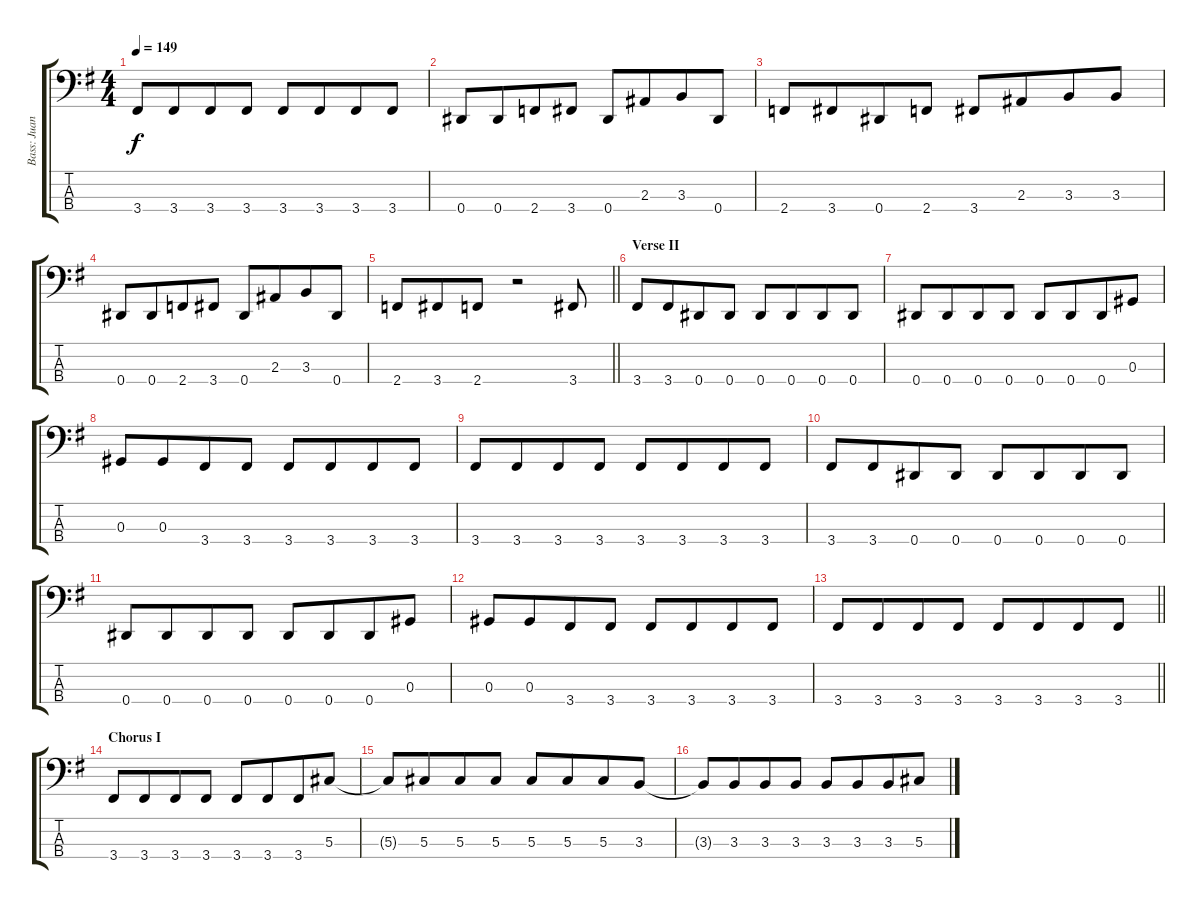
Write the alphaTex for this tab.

\track ("Bass: Juan" "Bass: Juan") {instrument electricbassfinger}
\staff {score tabs}
\tuning (Gb2 Db2 Ab1 Eb1) {hide}
\ts (4 4)
\tempo 149
\clef f4
\ks g
3.4.8{dy f} 3.4.8{beam merge} 3.4.8 3.4.8 3.4.8 3.4.8{beam merge} 3.4.8 3.4.8 |
0.4.8 0.4.8{beam merge} 2.4.8 3.4.8 0.4.8 2.3.8{beam merge} 3.3.8 0.4.8 |
2.4.8 3.4.8{beam merge} 0.4.8 2.4.8 3.4.8 2.3.8{beam merge} 3.3.8 3.3.8 |
0.4.8 0.4.8{beam merge} 2.4.8 3.4.8 0.4.8 2.3.8{beam merge} 3.3.8 0.4.8 |
\barLineRight lightlight
2.4.8 3.4.8{beam merge} 2.4.8 r.2 3.4.8 |
\section ("" "Verse II")
3.4.8 3.4.8{beam merge} 0.4.8 0.4.8 0.4.8 0.4.8{beam merge} 0.4.8 0.4.8 |
0.4.8 0.4.8{beam merge} 0.4.8 0.4.8 0.4.8 0.4.8{beam merge} 0.4.8 0.3.8 |
0.3.8 0.3.8{beam merge} 3.4.8 3.4.8 3.4.8 3.4.8{beam merge} 3.4.8 3.4.8 |
3.4.8 3.4.8{beam merge} 3.4.8 3.4.8 3.4.8 3.4.8{beam merge} 3.4.8 3.4.8 |
3.4.8 3.4.8{beam merge} 0.4.8 0.4.8 0.4.8 0.4.8{beam merge} 0.4.8 0.4.8 |
0.4.8 0.4.8{beam merge} 0.4.8 0.4.8 0.4.8 0.4.8{beam merge} 0.4.8 0.3.8 |
0.3.8 0.3.8{beam merge} 3.4.8 3.4.8 3.4.8 3.4.8{beam merge} 3.4.8 3.4.8 |
\barLineRight lightlight
3.4.8 3.4.8{beam merge} 3.4.8 3.4.8 3.4.8 3.4.8{beam merge} 3.4.8 3.4.8 |
\section ("" "Chorus I")
3.4.8 3.4.8{beam merge} 3.4.8 3.4.8 3.4.8 3.4.8{beam merge} 3.4.8 5.3.8 |
5.3{t}.8 5.3.8{beam merge} 5.3.8 5.3.8 5.3.8 5.3.8{beam merge} 5.3.8 3.3.8 |
3.3{t}.8 3.3.8{beam merge} 3.3.8 3.3.8 3.3.8 3.3.8{beam merge} 3.3.8 5.3.8
